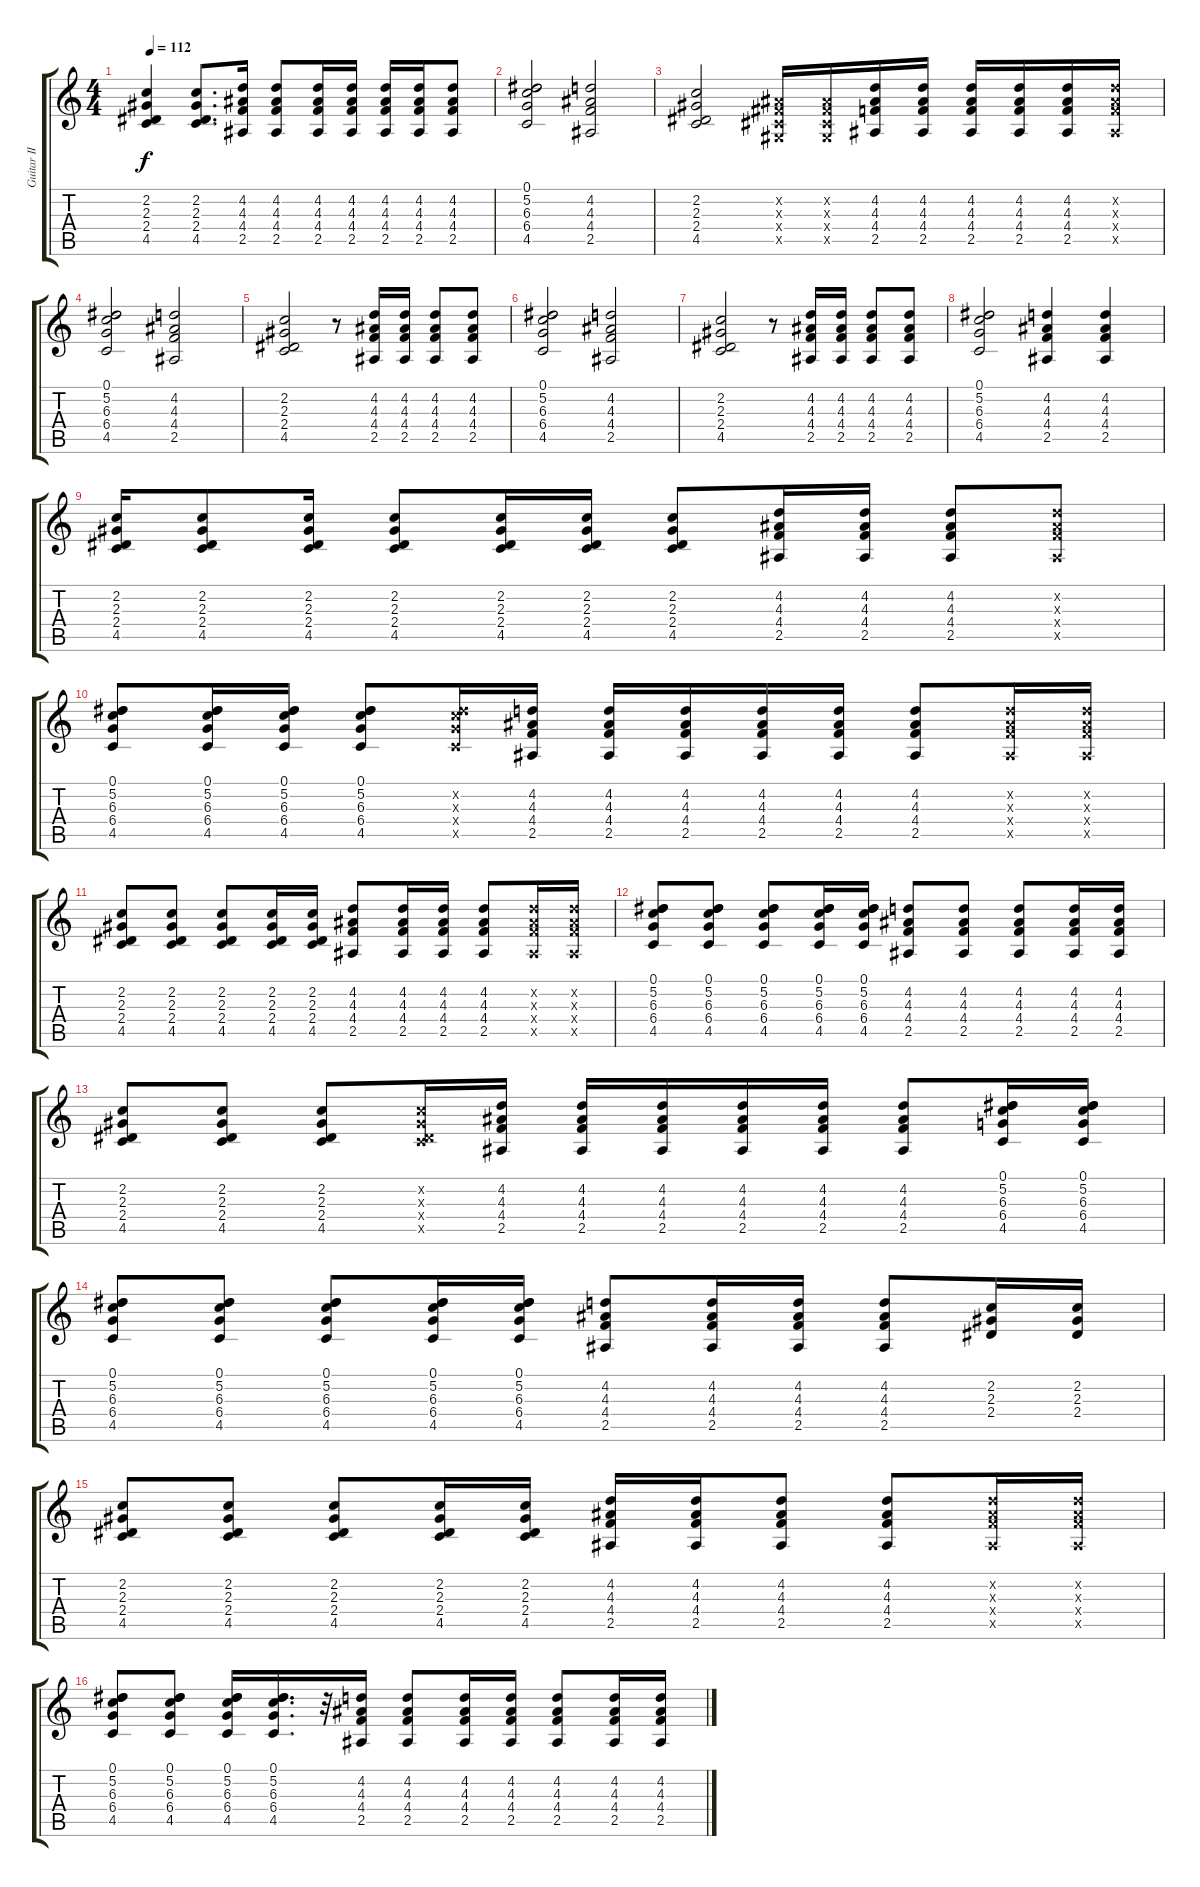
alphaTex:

\track ("Guitar II" "Guitar II") {instrument acousticguitarsteel}
\staff {score tabs}
\tuning (Eb4 Bb3 Gb3 Db3 Ab2 Eb2) {hide}
\ts (4 4)
\tempo 112
\clef g2
\ks c
(2.2 2.3 2.4 4.5).4{dy f} (2.2 2.3 2.4 4.5).8{d} (4.2 4.3 4.4 2.5).16 (4.2 4.3 4.4 2.5).8 (4.2 4.3 4.4 2.5).16 (4.2 4.3 4.4 2.5).16 (4.2 4.3 4.4 2.5).16 (4.2 4.3 4.4 2.5).16 (4.2 4.3 4.4 2.5).8 |
(0.1 5.2 6.3 6.4 4.5).2 (4.2 4.3 4.4 2.5).2 |
(2.2 2.3 2.4 4.5).2 (0.2{x} 0.3{x} 0.4{x} 0.5{x}).16 (0.2{x} 0.3{x} 0.4{x} 0.5{x}).16 (4.2 4.3 4.4 2.5).16 (4.2 4.3 4.4 2.5).16 (4.2 4.3 4.4 2.5).16 (4.2 4.3 4.4 2.5).16 (4.2 4.3 4.4 2.5).16 (4.2{x} 4.3{x} 4.4{x} 2.5{x}).16 |
(0.1 5.2 6.3 6.4 4.5).2 (4.2 4.3 4.4 2.5).2 |
(2.2 2.3 2.4 4.5).2 r.8 (4.2 4.3 4.4 2.5).16 (4.2 4.3 4.4 2.5).16 (4.2 4.3 4.4 2.5).8 (4.2 4.3 4.4 2.5).8 |
(0.1 5.2 6.3 6.4 4.5).2 (4.2 4.3 4.4 2.5).2 |
(2.2 2.3 2.4 4.5).2 r.8 (4.2 4.3 4.4 2.5).16 (4.2 4.3 4.4 2.5).16 (4.2 4.3 4.4 2.5).8 (4.2 4.3 4.4 2.5).8 |
(0.1 5.2 6.3 6.4 4.5).2 (4.2 4.3 4.4 2.5).4 (4.2 4.3 4.4 2.5).4 |
(2.2 2.3 2.4 4.5).16 (2.2 2.3 2.4 4.5).8 (2.2 2.3 2.4 4.5).16 (2.2 2.3 2.4 4.5).8 (2.2 2.3 2.4 4.5).16 (2.2 2.3 2.4 4.5).16 (2.2 2.3 2.4 4.5).8 (4.2 4.3 4.4 2.5).16 (4.2 4.3 4.4 2.5).16 (4.2 4.3 4.4 2.5).8 (4.2{x} 4.3{x} 4.4{x} 2.5{x}).8 |
(0.1 5.2 6.3 6.4 4.5).8 (0.1 5.2 6.3 6.4 4.5).16 (0.1 5.2 6.3 6.4 4.5).16 (0.1 5.2 6.3 6.4 4.5).8 (5.2{x} 6.3{x} 6.4{x} 4.5{x}).16 (4.2 4.3 4.4 2.5).16 (4.2 4.3 4.4 2.5).16 (4.2 4.3 4.4 2.5).16 (4.2 4.3 4.4 2.5).16 (4.2 4.3 4.4 2.5).16 (4.2 4.3 4.4 2.5).8 (4.2{x} 4.3{x} 4.4{x} 2.5{x}).16 (4.2{x} 4.3{x} 4.4{x} 2.5{x}).16 |
(2.2 2.3 2.4 4.5).8 (2.2 2.3 2.4 4.5).8 (2.2 2.3 2.4 4.5).8 (2.2 2.3 2.4 4.5).16 (2.2 2.3 2.4 4.5).16 (4.2 4.3 4.4 2.5).8 (4.2 4.3 4.4 2.5).16 (4.2 4.3 4.4 2.5).16 (4.2 4.3 4.4 2.5).8 (4.2{x} 4.3{x} 4.4{x} 2.5{x}).16 (4.2{x} 4.3{x} 4.4{x} 2.5{x}).16 |
(0.1 5.2 6.3 6.4 4.5).8 (0.1 5.2 6.3 6.4 4.5).8 (0.1 5.2 6.3 6.4 4.5).8 (0.1 5.2 6.3 6.4 4.5).16 (0.1 5.2 6.3 6.4 4.5).16 (4.2 4.3 4.4 2.5).8 (4.2 4.3 4.4 2.5).8 (4.2 4.3 4.4 2.5).8 (4.2 4.3 4.4 2.5).16 (4.2 4.3 4.4 2.5).16 |
(2.2 2.3 2.4 4.5).8 (2.2 2.3 2.4 4.5).8 (2.2 2.3 2.4 4.5).8 (2.2{x} 2.3{x} 2.4{x} 4.5{x}).16 (4.2 4.3 4.4 2.5).16 (4.2 4.3 4.4 2.5).16 (4.2 4.3 4.4 2.5).16 (4.2 4.3 4.4 2.5).16 (4.2 4.3 4.4 2.5).16 (4.2 4.3 4.4 2.5).8 (0.1 5.2 6.3 6.4 4.5).16 (0.1 5.2 6.3 6.4 4.5).16 |
(0.1 5.2 6.3 6.4 4.5).8 (0.1 5.2 6.3 6.4 4.5).8 (0.1 5.2 6.3 6.4 4.5).8 (0.1 5.2 6.3 6.4 4.5).16 (0.1 5.2 6.3 6.4 4.5).16 (4.2 4.3 4.4 2.5).8 (4.2 4.3 4.4 2.5).16 (4.2 4.3 4.4 2.5).16 (4.2 4.3 4.4 2.5).8 (2.2 2.3 2.4).16 (2.2 2.3 2.4).16 |
(2.2 2.3 2.4 4.5).8 (2.2 2.3 2.4 4.5).8 (2.2 2.3 2.4 4.5).8 (2.2 2.3 2.4 4.5).16 (2.2 2.3 2.4 4.5).16 (4.2 4.3 4.4 2.5).16 (4.2 4.3 4.4 2.5).16 (4.2 4.3 4.4 2.5).8 (4.2 4.3 4.4 2.5).8 (4.2{x} 4.3{x} 4.4{x} 2.5{x}).16 (4.2{x} 4.3{x} 4.4{x} 2.5{x}).16 |
(0.1 5.2 6.3 6.4 4.5).8 (0.1 5.2 6.3 6.4 4.5).8 (0.1 5.2 6.3 6.4 4.5).16 (0.1 5.2 6.3 6.4 4.5).16{d} r.32 (4.2 4.3 4.4 2.5).16 (4.2 4.3 4.4 2.5).8 (4.2 4.3 4.4 2.5).16 (4.2 4.3 4.4 2.5).16 (4.2 4.3 4.4 2.5).8 (4.2 4.3 4.4 2.5).16 (4.2 4.3 4.4 2.5).16
